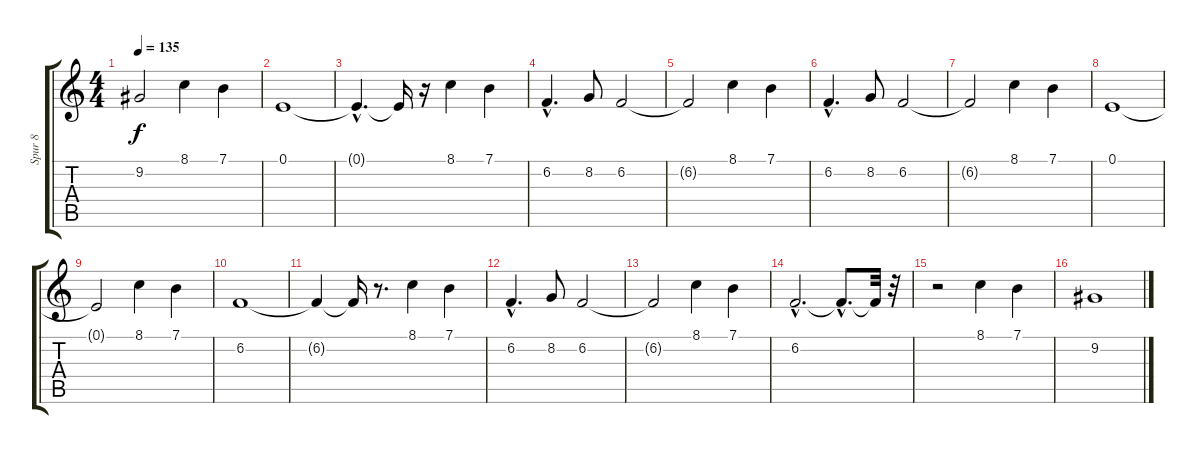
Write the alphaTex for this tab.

\track ("Spur 8" "Spur 8") {instrument vibraphone}
\staff {score tabs}
\tuning (E4 B3 G3 D3 A2 E2) {hide}
\ts (4 4)
\tempo 135
\clef g2
\ks c
9.2{t}.2{dy f} 8.1.4 7.1.4 |
0.1.1 |
0.1{hac t}.4{d} 0.1{t}.16 r.16 8.1.4 7.1.4 |
6.2{hac}.4{d} 8.2.8 6.2.2 |
6.2{t}.2 8.1.4 7.1.4 |
6.2{hac}.4{d} 8.2.8 6.2.2 |
6.2{t}.2 8.1.4 7.1.4 |
0.1.1 |
0.1{t}.2 8.1.4 7.1.4 |
6.2.1 |
6.2{t}.4 6.2{t}.16 r.8{d} 8.1.4 7.1.4 |
6.2{hac}.4{d} 8.2.8 6.2.2 |
6.2{t}.2 8.1.4 7.1.4 |
6.2{hac}.2{d} 6.2{hac t}.8{d} 6.2{t}.32 r.32 |
r.2 8.1.4 7.1.4 |
9.2.1
